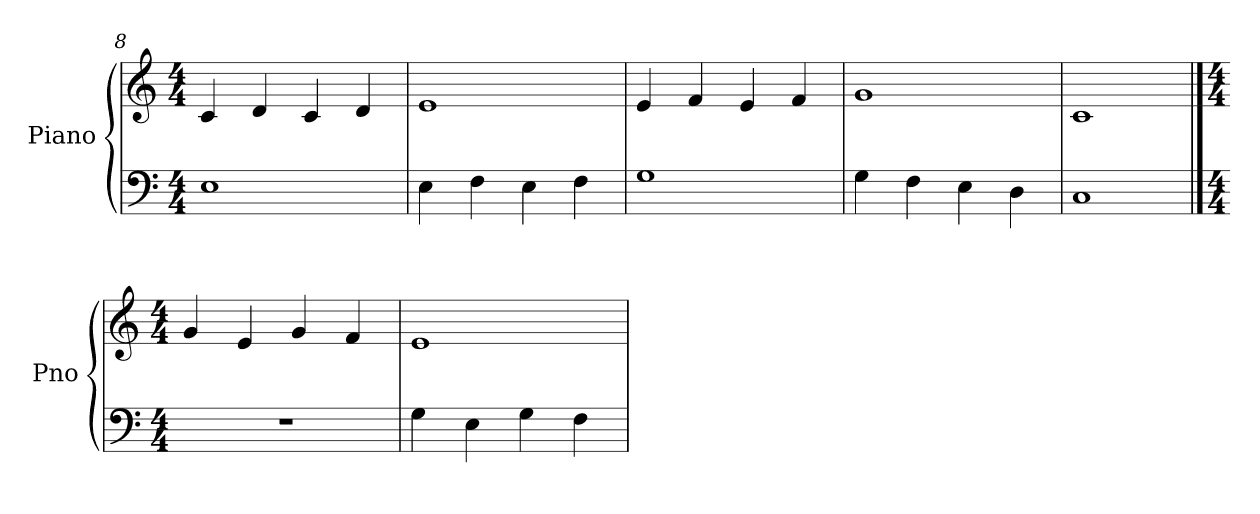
**kern	**kern
*part1	*part1
*staff2	*staff1
*I"Piano	*
*I'Pno	*
*clefF4	*clefG2
*k[]	*k[]
*M4/4	*M4/4
=8	=8
1E	4c/
.	4d/
.	4c/
.	4d/
=9	=9
4E\	1e
4F\	.
4E\	.
4F\	.
=10	=10
1G	4e/
.	4f/
.	4e/
.	4f/
=11	=11
4G\	1g
4F\	.
4E\	.
4D\	.
=12	=12
1C	1c
!!LO:LB:g=z
==13	==13
*M4/4	*M4/4
1r	4g/
.	4e/
.	4g/
.	4f/
=14	=14
4G\	1e
4E\	.
4G\	.
4F\	.
=	=
*-	*-
